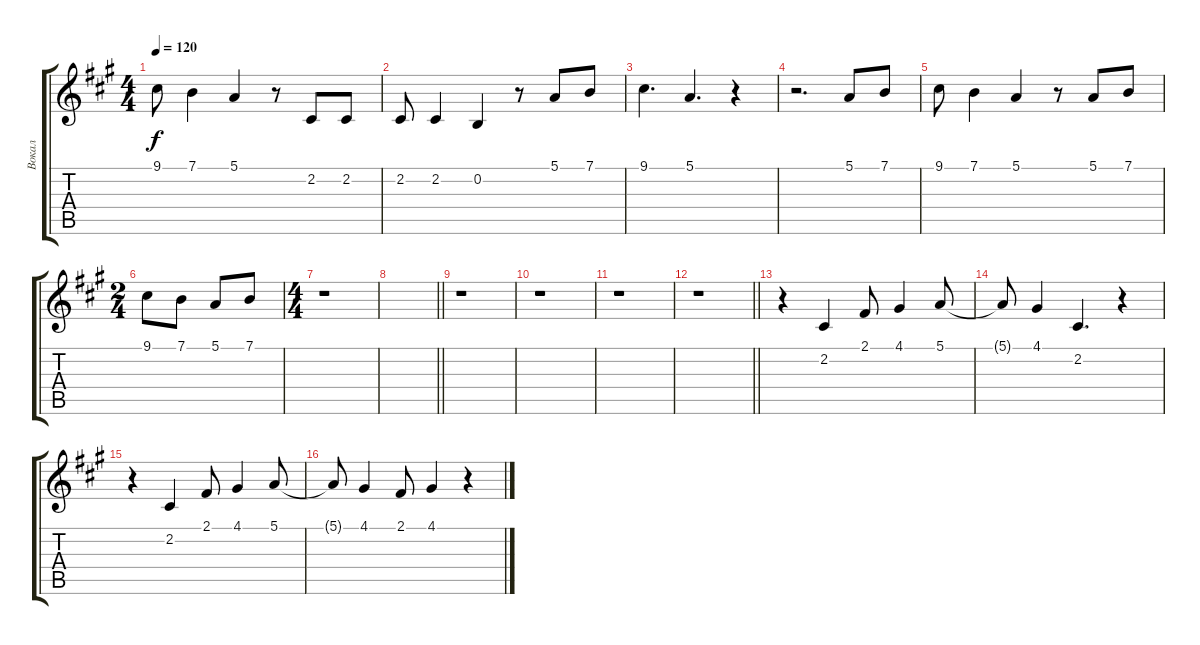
\track ("Вокал" "Вокал") {instrument oboe}
\staff {score tabs}
\tuning (E4 B3 G3 D3 A2 E2) {hide}
\ts (4 4)
\tempo 120
\clef g2
\ks a
9.1.8{dy f} 7.1.4 5.1.4 r.8 2.2.8 2.2.8 |
2.2.8 2.2.4 0.2.4 r.8 5.1.8 7.1.8 |
9.1.4{d} 5.1.4{d} r.4 |
r.2{d} 5.1.8 7.1.8 |
9.1.8 7.1.4 5.1.4 r.8 5.1.8 7.1.8 |
\ts (2 4)
9.1.8 7.1.8 5.1.8 7.1.8 |
\ts (4 4)
r.1 |
\barLineRight lightlight
|
r.1 |
r.1 |
r.1 |
\barLineRight lightlight
r.1 |
r.4 2.2.4 2.1.8 4.1.4 5.1.8 |
5.1{t}.8 4.1.4 2.2.4{d} r.4 |
r.4 2.2.4 2.1.8 4.1.4 5.1.8 |
5.1{t}.8 4.1.4 2.1.8 4.1.4 r.4
